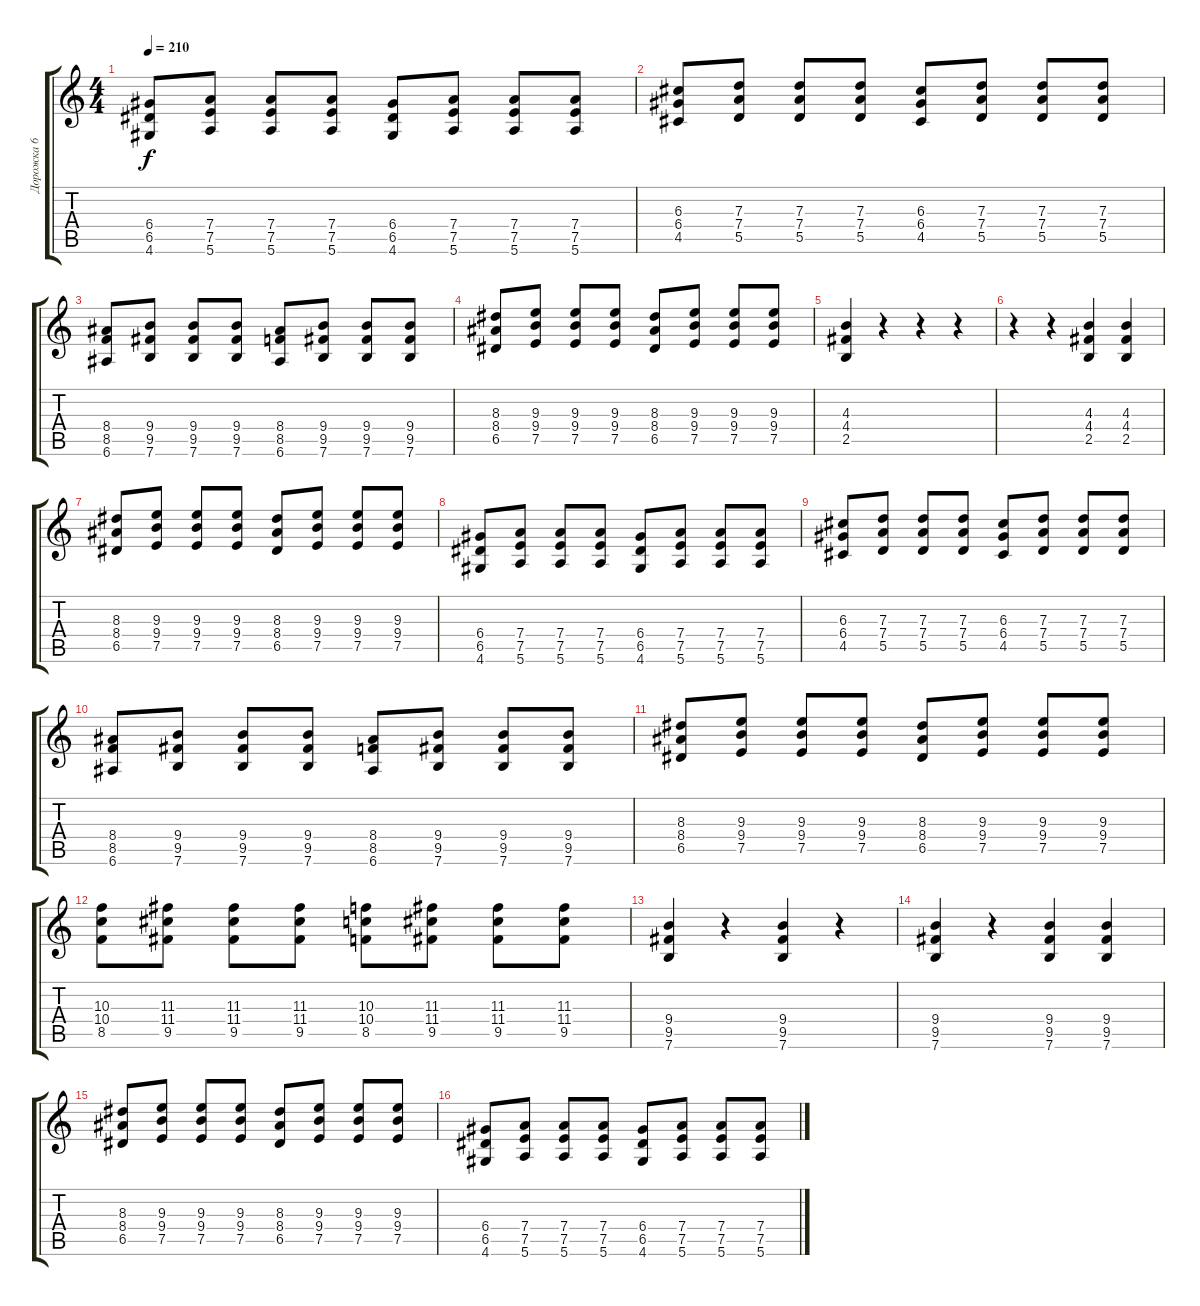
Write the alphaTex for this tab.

\track ("Дорожка 6" "Дорожка 6") {instrument overdrivenguitar}
\staff {score tabs}
\tuning (E4 B3 G3 D3 A2 E2) {hide}
\ts (4 4)
\tempo 210
\clef g2
\ks c
(6.4 6.5 4.6).8{dy f} (7.4 7.5 5.6).8 (7.4 7.5 5.6).8 (7.4 7.5 5.6).8 (6.4 6.5 4.6).8 (7.4 7.5 5.6).8 (7.4 7.5 5.6).8 (7.4 7.5 5.6).8 |
(6.3 6.4 4.5).8 (7.3 7.4 5.5).8 (7.3 7.4 5.5).8 (7.3 7.4 5.5).8 (6.3 6.4 4.5).8 (7.3 7.4 5.5).8 (7.3 7.4 5.5).8 (7.3 7.4 5.5).8 |
(8.4 8.5 6.6).8 (9.4 9.5 7.6).8 (9.4 9.5 7.6).8 (9.4 9.5 7.6).8 (8.4 8.5 6.6).8 (9.4 9.5 7.6).8 (9.4 9.5 7.6).8 (9.4 9.5 7.6).8 |
(8.3 8.4 6.5).8 (9.3 9.4 7.5).8 (9.3 9.4 7.5).8 (9.3 9.4 7.5).8 (8.3 8.4 6.5).8 (9.3 9.4 7.5).8 (9.3 9.4 7.5).8 (9.3 9.4 7.5).8 |
(4.3 4.4 2.5).4 r.4 r.4 r.4 |
r.4 r.4 (4.3 4.4 2.5).4 (4.3 4.4 2.5).4 |
(8.3 8.4 6.5).8 (9.3 9.4 7.5).8 (9.3 9.4 7.5).8 (9.3 9.4 7.5).8 (8.3 8.4 6.5).8 (9.3 9.4 7.5).8 (9.3 9.4 7.5).8 (9.3 9.4 7.5).8 |
(6.4 6.5 4.6).8 (7.4 7.5 5.6).8 (7.4 7.5 5.6).8 (7.4 7.5 5.6).8 (6.4 6.5 4.6).8 (7.4 7.5 5.6).8 (7.4 7.5 5.6).8 (7.4 7.5 5.6).8 |
(6.3 6.4 4.5).8 (7.3 7.4 5.5).8 (7.3 7.4 5.5).8 (7.3 7.4 5.5).8 (6.3 6.4 4.5).8 (7.3 7.4 5.5).8 (7.3 7.4 5.5).8 (7.3 7.4 5.5).8 |
(8.4 8.5 6.6).8 (9.4 9.5 7.6).8 (9.4 9.5 7.6).8 (9.4 9.5 7.6).8 (8.4 8.5 6.6).8 (9.4 9.5 7.6).8 (9.4 9.5 7.6).8 (9.4 9.5 7.6).8 |
(8.3 8.4 6.5).8 (9.3 9.4 7.5).8 (9.3 9.4 7.5).8 (9.3 9.4 7.5).8 (8.3 8.4 6.5).8 (9.3 9.4 7.5).8 (9.3 9.4 7.5).8 (9.3 9.4 7.5).8 |
(10.3 10.4 8.5).8 (11.3 11.4 9.5).8 (11.3 11.4 9.5).8 (11.3 11.4 9.5).8 (10.3 10.4 8.5).8 (11.3 11.4 9.5).8 (11.3 11.4 9.5).8 (11.3 11.4 9.5).8 |
(9.4 9.5 7.6).4 r.4 (9.4 9.5 7.6).4 r.4 |
(9.4 9.5 7.6).4 r.4 (9.4 9.5 7.6).4 (9.4 9.5 7.6).4 |
(8.3 8.4 6.5).8 (9.3 9.4 7.5).8 (9.3 9.4 7.5).8 (9.3 9.4 7.5).8 (8.3 8.4 6.5).8 (9.3 9.4 7.5).8 (9.3 9.4 7.5).8 (9.3 9.4 7.5).8 |
(6.4 6.5 4.6).8 (7.4 7.5 5.6).8 (7.4 7.5 5.6).8 (7.4 7.5 5.6).8 (6.4 6.5 4.6).8 (7.4 7.5 5.6).8 (7.4 7.5 5.6).8 (7.4 7.5 5.6).8
